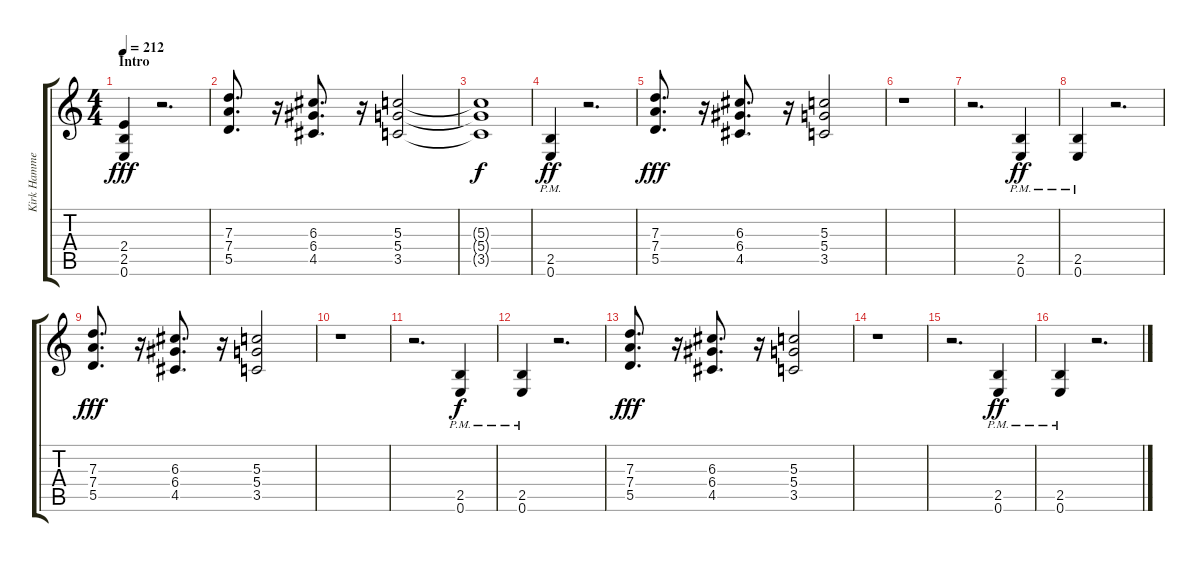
\track ("Kirk Hammett" "Kirk Hamme") {instrument distortionguitar}
\staff {score tabs}
\tuning (E4 B3 G3 D3 A2 E2) {hide}
\ts (4 4)
\section ("" "Intro")
\tempo 212
\clef g2
\ks c
(2.4 2.5 0.6).4{dy fff instrument distortionguitar} r.2{d} |
(7.3 7.4 5.5).8{d} r.16 (6.3 6.4 4.5).8{d} r.16 (5.3 5.4 3.5).2 |
(5.3{t} 5.4{t} 3.5{t}).1{dy f} |
(2.5{pm} 0.6{pm}).4{dy ff volume 10} r.2{d} |
(7.3 7.4 5.5).8{d dy fff} r.16 (6.3 6.4 4.5).8{d} r.16 (5.3 5.4 3.5).2 |
r.1 |
r.2{d} (2.5{pm} 0.6{pm}).4{dy ff} |
(2.5{pm} 0.6{pm}).4 r.2{d} |
(7.3 7.4 5.5).8{d dy fff} r.16 (6.3 6.4 4.5).8{d} r.16 (5.3 5.4 3.5).2 |
r.1 |
r.2{d} (2.5{pm} 0.6{pm}).4{dy f} |
(2.5{pm} 0.6{pm}).4 r.2{d} |
(7.3 7.4 5.5).8{d dy fff} r.16 (6.3 6.4 4.5).8{d} r.16 (5.3 5.4 3.5).2 |
r.1 |
r.2{d} (2.5{pm} 0.6{pm}).4{dy ff} |
(2.5{pm} 0.6{pm}).4 r.2{d}
